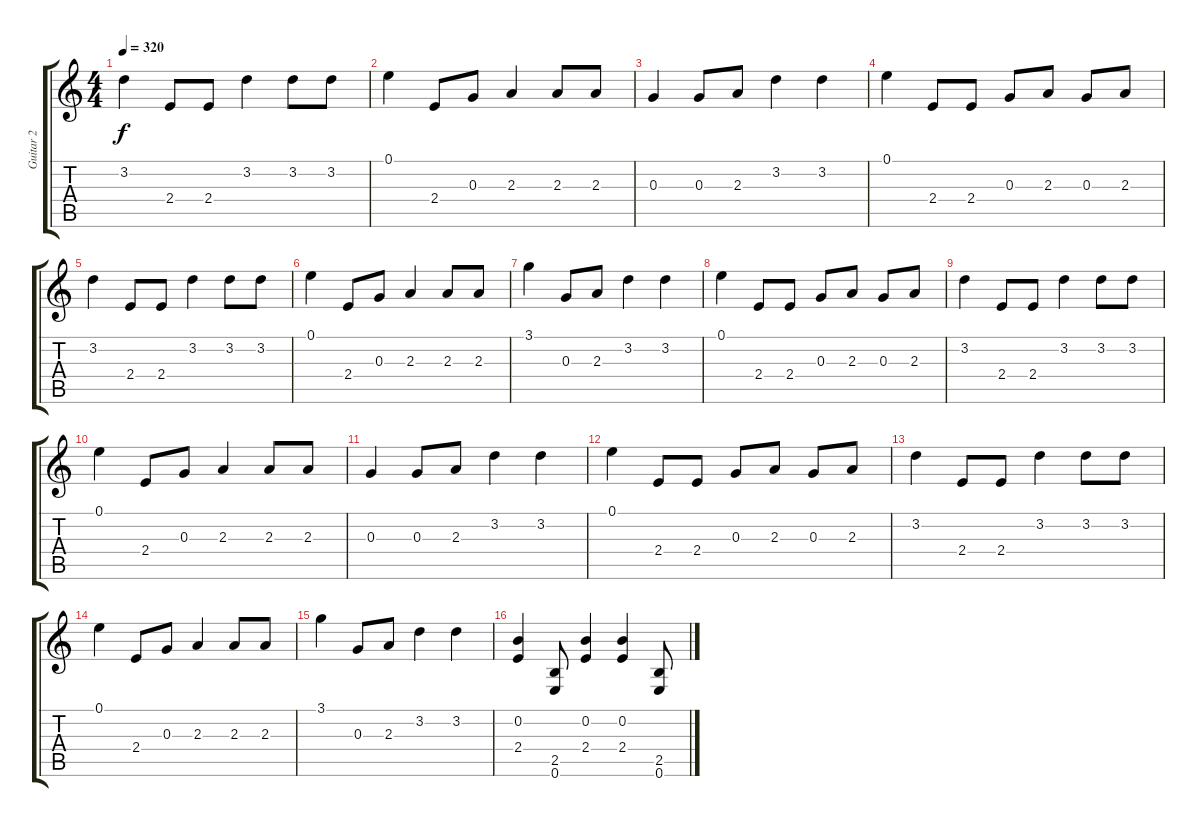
\track ("Guitar 2" "Guitar 2") {instrument distortionguitar}
\staff {score tabs}
\tuning (E4 B3 G3 D3 A2 E2) {hide}
\ts (4 4)
\tempo 320
\clef g2
\ks c
3.2.4{dy f} 2.4.8 2.4.8 3.2.4 3.2.8 3.2.8 |
0.1.4 2.4.8 0.3.8 2.3.4 2.3.8 2.3.8 |
0.3.4 0.3.8 2.3.8 3.2.4 3.2.4 |
0.1.4 2.4.8 2.4.8 0.3.8 2.3.8 0.3.8 2.3.8 |
3.2.4 2.4.8 2.4.8 3.2.4 3.2.8 3.2.8 |
0.1.4 2.4.8 0.3.8 2.3.4 2.3.8 2.3.8 |
3.1.4 0.3.8 2.3.8 3.2.4 3.2.4 |
0.1.4 2.4.8 2.4.8 0.3.8 2.3.8 0.3.8 2.3.8 |
3.2.4 2.4.8 2.4.8 3.2.4 3.2.8 3.2.8 |
0.1.4 2.4.8 0.3.8 2.3.4 2.3.8 2.3.8 |
0.3.4 0.3.8 2.3.8 3.2.4 3.2.4 |
0.1.4 2.4.8 2.4.8 0.3.8 2.3.8 0.3.8 2.3.8 |
3.2.4 2.4.8 2.4.8 3.2.4 3.2.8 3.2.8 |
0.1.4 2.4.8 0.3.8 2.3.4 2.3.8 2.3.8 |
3.1.4 0.3.8 2.3.8 3.2.4 3.2.4 |
(0.2 2.4).4{balance 5} (2.5 0.6).8 (0.2 2.4).4 (0.2 2.4).4 (2.5 0.6).8
